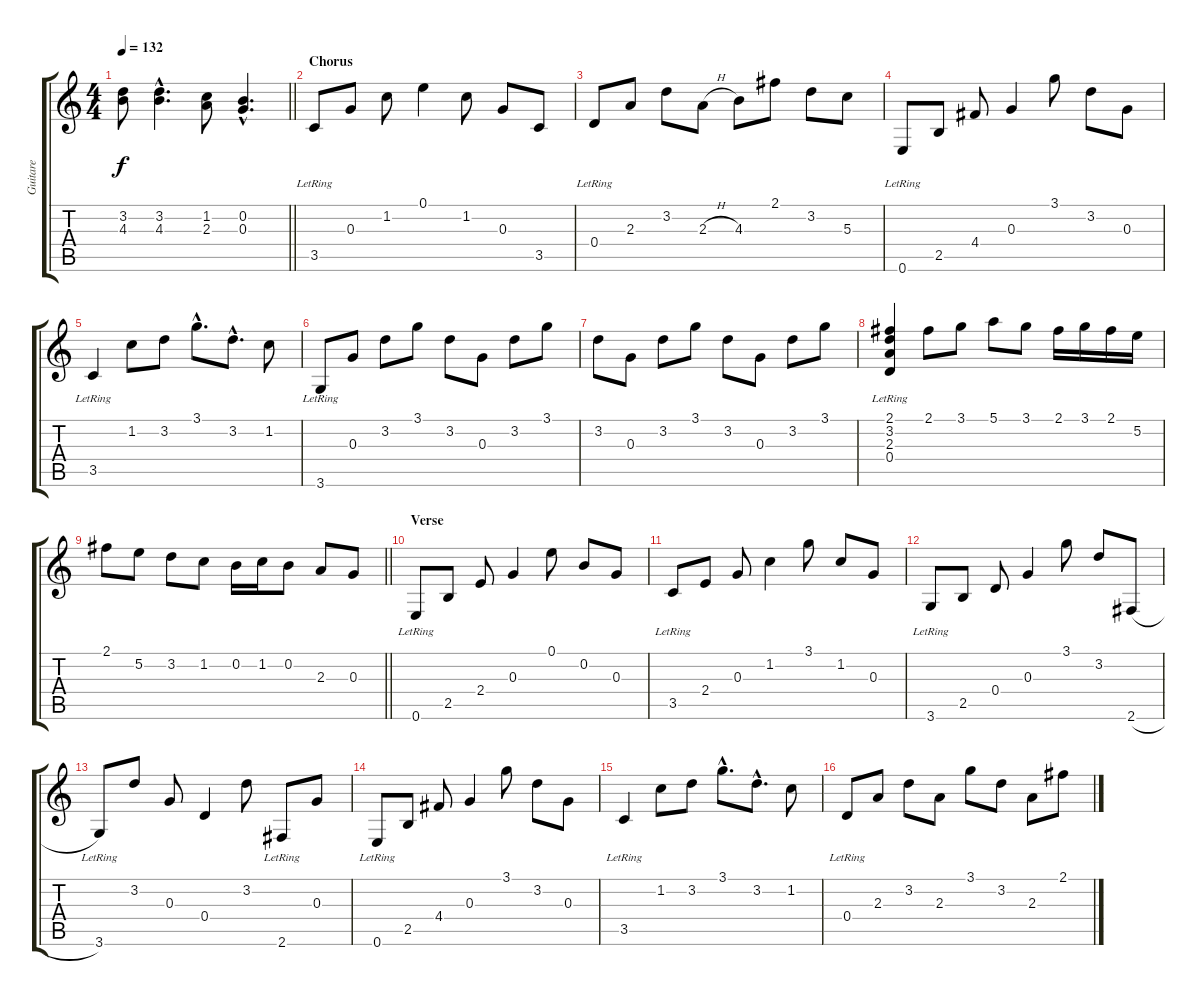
\track ("Guitare" "Guitare") {instrument acousticguitarnylon}
\staff {score tabs}
\tuning (E4 B3 G3 D3 A2 E2) {hide}
\ts (4 4)
\tempo 132
\clef g2
\barLineRight lightlight
\ks c
(3.2 4.3).8{dy f} (3.2{hac} 4.3{hac}).4{d} (1.2 2.3).8 (0.2{hac} 0.3{hac}).4{d} |
\section ("" "Chorus")
3.5{lr}.8 0.3.8 1.2.8 0.1.4 1.2.8 0.3.8 3.5.8 |
0.4{lr}.8 2.3.8 3.2.8 2.3{h}.8 4.3.8 2.1.8 3.2.8 5.3.8 |
0.6{lr}.8 2.5.8 4.4.8 0.3.4 3.1.8 3.2.8 0.3.8 |
3.5{lr}.4 1.2.8 3.2.8 3.1{hac}.8{d} 3.2{hac}.8{d} 1.2.8 |
3.6{lr}.8 0.3.8 3.2.8 3.1.8 3.2.8 0.3.8 3.2.8 3.1.8 |
3.2.8 0.3.8 3.2.8 3.1.8 3.2.8 0.3.8 3.2.8 3.1.8 |
(2.1 3.2 2.3 0.4{lr}).4 2.1.8 3.1.8 5.1.8 3.1.8 2.1.16 3.1.16 2.1.16 5.2.16 |
\barLineRight lightlight
2.1.8 5.2.8 3.2.8 1.2.8 0.2.16 1.2.16 0.2.8 2.3.8 0.3.8 |
\section ("" "Verse")
0.6{lr}.8 2.5.8 2.4.8 0.3.4 0.1.8 0.2.8 0.3.8 |
3.5{lr}.8 2.4.8 0.3.8 1.2.4 3.1.8 1.2.8 0.3.8 |
3.6{lr}.8 2.5.8 0.4.8 0.3.4 3.1.8 3.2.8 2.6{h}.8 |
3.6{lr}.8 3.2.8 0.3.8 0.4.4 3.2.8 2.6{lr}.8 0.3.8 |
0.6{lr}.8 2.5.8 4.4.8 0.3.4 3.1.8 3.2.8 0.3.8 |
3.5{lr}.4 1.2.8 3.2.8 3.1{hac}.8{d} 3.2{hac}.8{d} 1.2.8 |
0.4{lr}.8 2.3.8 3.2.8 2.3.8 3.1.8 3.2.8 2.3.8 2.1.8
